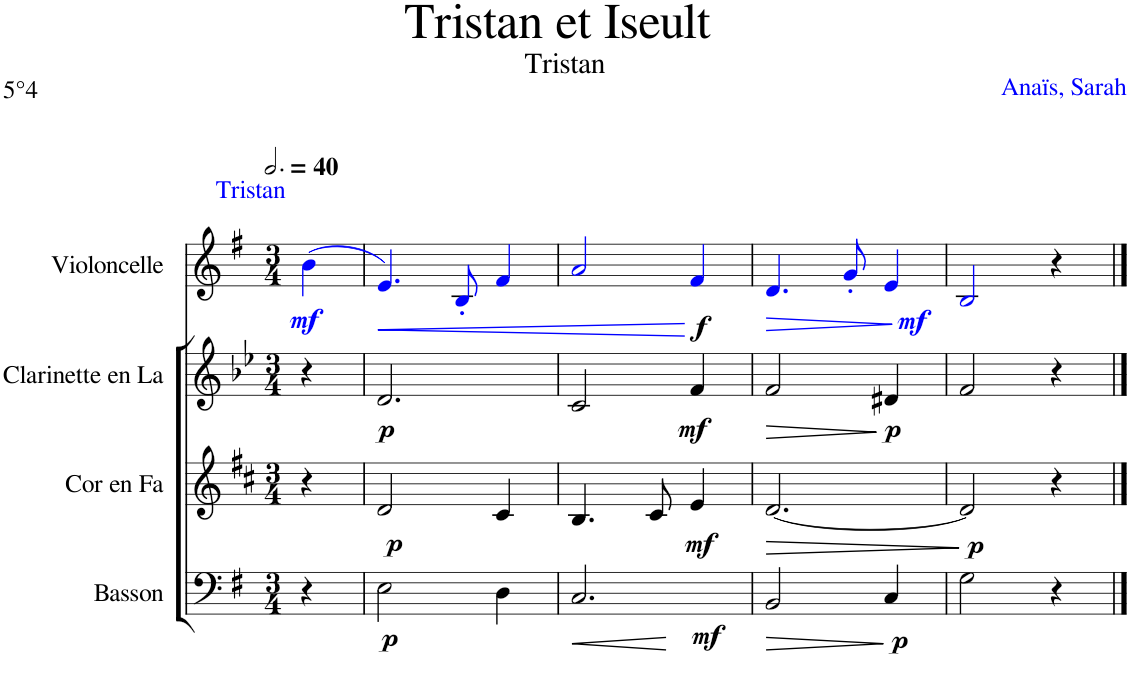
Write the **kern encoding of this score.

**kern	**dynam	**kern	**dynam	**kern	**dynam	**kern	**dynam
*part4	*part4	*part3	*part3	*part2	*part2	*part1	*part1
*staff4	*staff4	*staff3	*staff3	*staff2	*staff2	*staff1	*staff1
*I"Basson	*	*I"Cor en Fa	*	*I"Clarinette en La	*	*I"Violoncelle	*
*I'Bsn.	*	*I'Cor Fa	*	*I'Clar. La	*	*I'Vlc.	*
*clefF4	*	*clefG2	*	*clefG2	*	*clefG2	*
*	*	*Trd4c7	*	*Trd2c3	*	*	*
*k[f#]	*	*k[f#c#]	*	*k[b-e-]	*	*k[f#]	*
*M3/4	*	*M3/4	*	*M3/4	*	*M3/4	*
*MM120	*	*MM120	*	*MM120	*	*MM120	*
=1	=1	=1	=1	=1	=1	=1	=1
!	!	!	!	!	!	!LO:TX:a:color=#0000FF:t=Tristan	!
!	!	!	!	!	!	!	!LO:DY:b
4r	.	4r	.	4r	.	(4bi\	mf
=2	=2	=2	=2	=2	=2	=2	=2
!	!LO:DY:b	!	!LO:DY:b	!	!LO:DY:b	!	!LO:HP:b
2E\	p	2d/	p	2.d/	p	4.ei/)	<
.	.	.	.	.	.	8B'i/	.
4D\	.	4c#/	.	.	.	4f#i/	.
=3	=3	=3	=3	=3	=3	=3	=3
!	!LO:HP:b	!	!	!	!	!	!
*^	*	*	*	*	*	*	*
2.C/	2ryy	<	4.B/	.	2c/	.	2ai/	.
.	.	.	8c#/	.	.	.	.	.
!	!	!LO:DY:b	!	!LO:DY:b	!	!LO:DY:b	!	!LO:DY:n=1:b
.	4ryy	mf	4e/	mf	4f/	mf	4f#i/	[ f
.	.	[	.	.	.	.	.	.
=4	=4	=4	=4	=4	=4	=4	=4	=4
!	!	!LO:HP:b	!	!LO:HP:b	!	!LO:HP:b	!	!LO:HP:b
*v	*v	*	*	*	*	*	*	*
2BB/	>	[2.d/	>	2f/	>	4.di/	>
.	.	.	.	.	.	8g'i/	.
!	!LO:DY:n=1:b	!	!	!	!LO:DY:n=1:b	!	!LO:DY:n=1:b
4C/	] p	.	.	4d#X/	] p	4ei/	] mf
.	.	.	]	.	.	.	.
=5	=5	=5	=5	=5	=5	=5	=5
!	!	!	!LO:DY:b	!	!	!	!
2G\	.	2d/]	p	2f/	.	2Bi/	.
4r	.	4r	.	4r	.	4r	.
==	==	==	==	==	==	==	==
*-	*-	*-	*-	*-	*-	*-	*-
